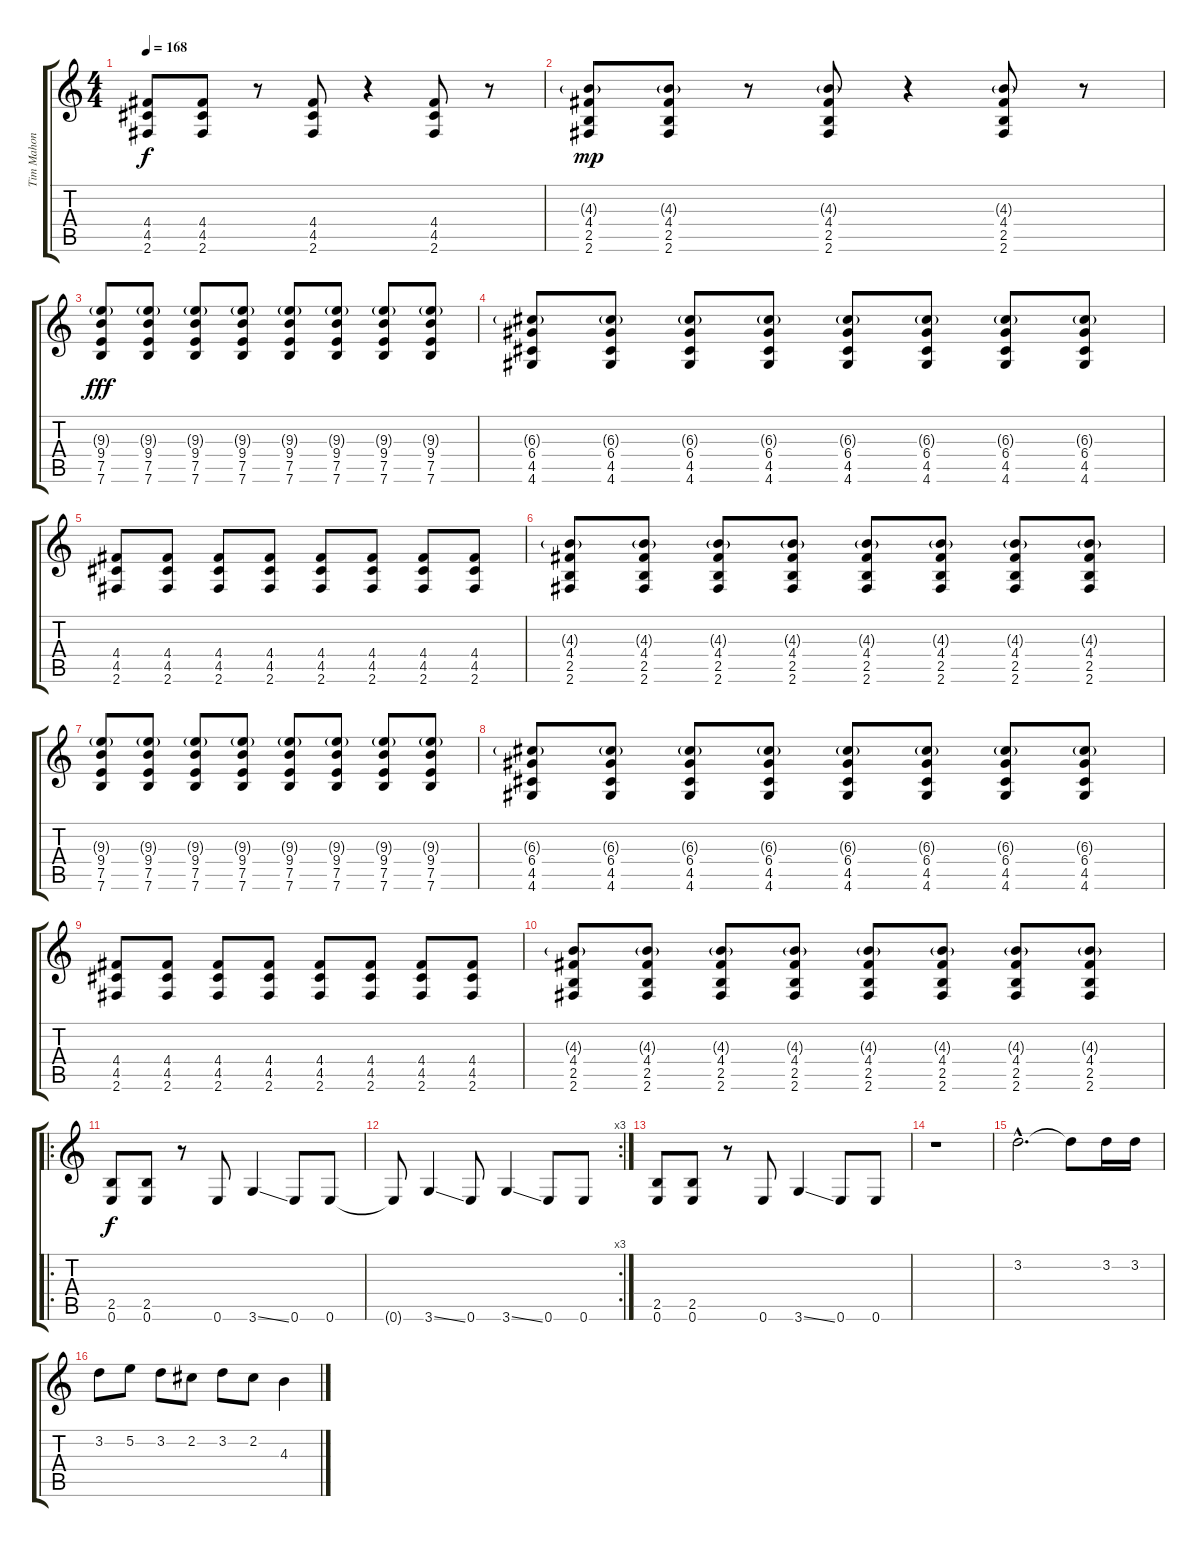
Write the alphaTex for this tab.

\track (" Tim Mahoney" " Tim Mahon") {instrument distortionguitar}
\staff {score tabs}
\tuning (E4 B3 G3 D3 A2 E2) {hide}
\ts (4 4)
\tempo 168
\clef g2
\ks c
(4.4 4.5 2.6).8{dy f} (4.4 4.5 2.6).8 r.8 (4.4 4.5 2.6).8 r.4 (4.4 4.5 2.6).8 r.8 |
(4.3{g} 4.4 2.5 2.6).8{dy mp} (4.3{g} 4.4 2.5 2.6).8 r.8 (4.3{g} 4.4 2.5 2.6).8 r.4 (4.3{g} 4.4 2.5 2.6).8 r.8 |
(9.3{g} 9.4 7.5 7.6).8{dy fff} (9.3{g} 9.4 7.5 7.6).8 (9.3{g} 9.4 7.5 7.6).8 (9.3{g} 9.4 7.5 7.6).8 (9.3{g} 9.4 7.5 7.6).8 (9.3{g} 9.4 7.5 7.6).8 (9.3{g} 9.4 7.5 7.6).8 (9.3{g} 9.4 7.5 7.6).8 |
(6.3{g} 6.4 4.5 4.6).8 (6.3{g} 6.4 4.5 4.6).8 (6.3{g} 6.4 4.5 4.6).8 (6.3{g} 6.4 4.5 4.6).8 (6.3{g} 6.4 4.5 4.6).8 (6.3{g} 6.4 4.5 4.6).8 (6.3{g} 6.4 4.5 4.6).8 (6.3{g} 6.4 4.5 4.6).8 |
(4.4 4.5 2.6).8 (4.4 4.5 2.6).8 (4.4 4.5 2.6).8 (4.4 4.5 2.6).8 (4.4 4.5 2.6).8 (4.4 4.5 2.6).8 (4.4 4.5 2.6).8 (4.4 4.5 2.6).8 |
(4.3{g} 4.4 2.5 2.6).8 (4.3{g} 4.4 2.5 2.6).8 (4.3{g} 4.4 2.5 2.6).8 (4.3{g} 4.4 2.5 2.6).8 (4.3{g} 4.4 2.5 2.6).8 (4.3{g} 4.4 2.5 2.6).8 (4.3{g} 4.4 2.5 2.6).8 (4.3{g} 4.4 2.5 2.6).8 |
(9.3{g} 9.4 7.5 7.6).8 (9.3{g} 9.4 7.5 7.6).8 (9.3{g} 9.4 7.5 7.6).8 (9.3{g} 9.4 7.5 7.6).8 (9.3{g} 9.4 7.5 7.6).8 (9.3{g} 9.4 7.5 7.6).8 (9.3{g} 9.4 7.5 7.6).8 (9.3{g} 9.4 7.5 7.6).8 |
(6.3{g} 6.4 4.5 4.6).8 (6.3{g} 6.4 4.5 4.6).8 (6.3{g} 6.4 4.5 4.6).8 (6.3{g} 6.4 4.5 4.6).8 (6.3{g} 6.4 4.5 4.6).8 (6.3{g} 6.4 4.5 4.6).8 (6.3{g} 6.4 4.5 4.6).8 (6.3{g} 6.4 4.5 4.6).8 |
(4.4 4.5 2.6).8 (4.4 4.5 2.6).8 (4.4 4.5 2.6).8 (4.4 4.5 2.6).8 (4.4 4.5 2.6).8 (4.4 4.5 2.6).8 (4.4 4.5 2.6).8 (4.4 4.5 2.6).8 |
(4.3{g} 4.4 2.5 2.6).8 (4.3{g} 4.4 2.5 2.6).8 (4.3{g} 4.4 2.5 2.6).8 (4.3{g} 4.4 2.5 2.6).8 (4.3{g} 4.4 2.5 2.6).8 (4.3{g} 4.4 2.5 2.6).8 (4.3{g} 4.4 2.5 2.6).8 (4.3{g} 4.4 2.5 2.6).8 |
\ro
(2.5 0.6).8{dy f} (2.5 0.6).8 r.8 0.6.8 3.6{ss}.4 0.6.8 0.6.8 |
\rc 3
0.6{t}.8 3.6{ss}.4 0.6.8 3.6{ss}.4 0.6.8 0.6.8 |
(2.5 0.6).8 (2.5 0.6).8 r.8 0.6.8 3.6{ss}.4 0.6.8 0.6.8 |
r.1 |
3.2{hac}.2{d} 3.2{t}.8 3.2.16 3.2.16 |
3.2.8 5.2.8 3.2.8 2.2.8 3.2.8 2.2.8 4.3.4
